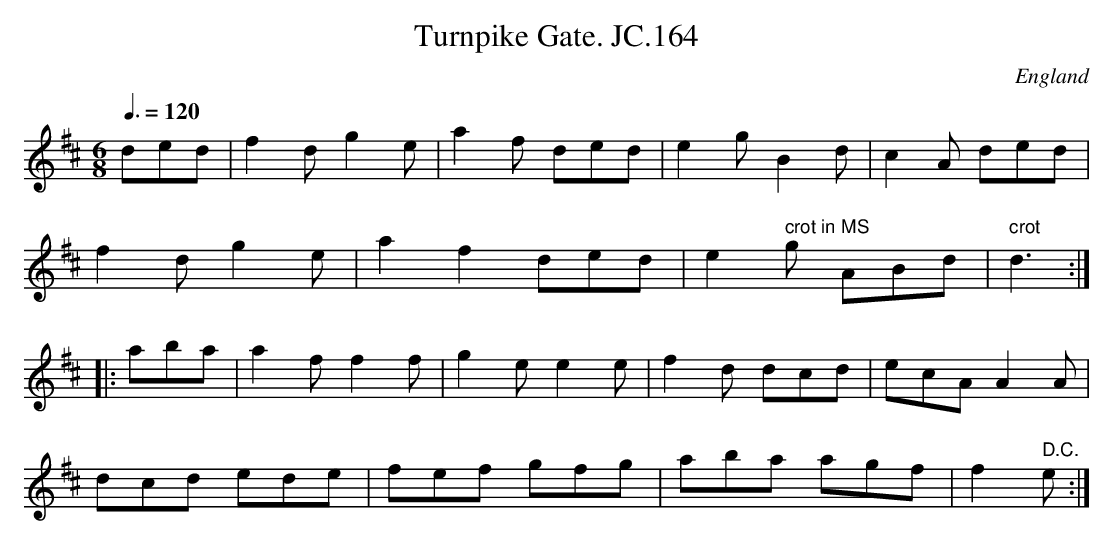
X:1
T:Turnpike Gate. JC.164
O:England
M:6/8
L:1/8
Q:3/8=120
K:D major
ded|\
f2d g2e|a2f ded|e2g B2d|c2A ded|!
f2d g2e|a2f2 ded|e2" crot in MS"g ABd|" crot"d3:|!
|:aba|a2f f2f|g2e e2e|f2d dcd|ecA A2A|!
dcd ede|fef gfg|aba agf|f2" D.C."e:|
